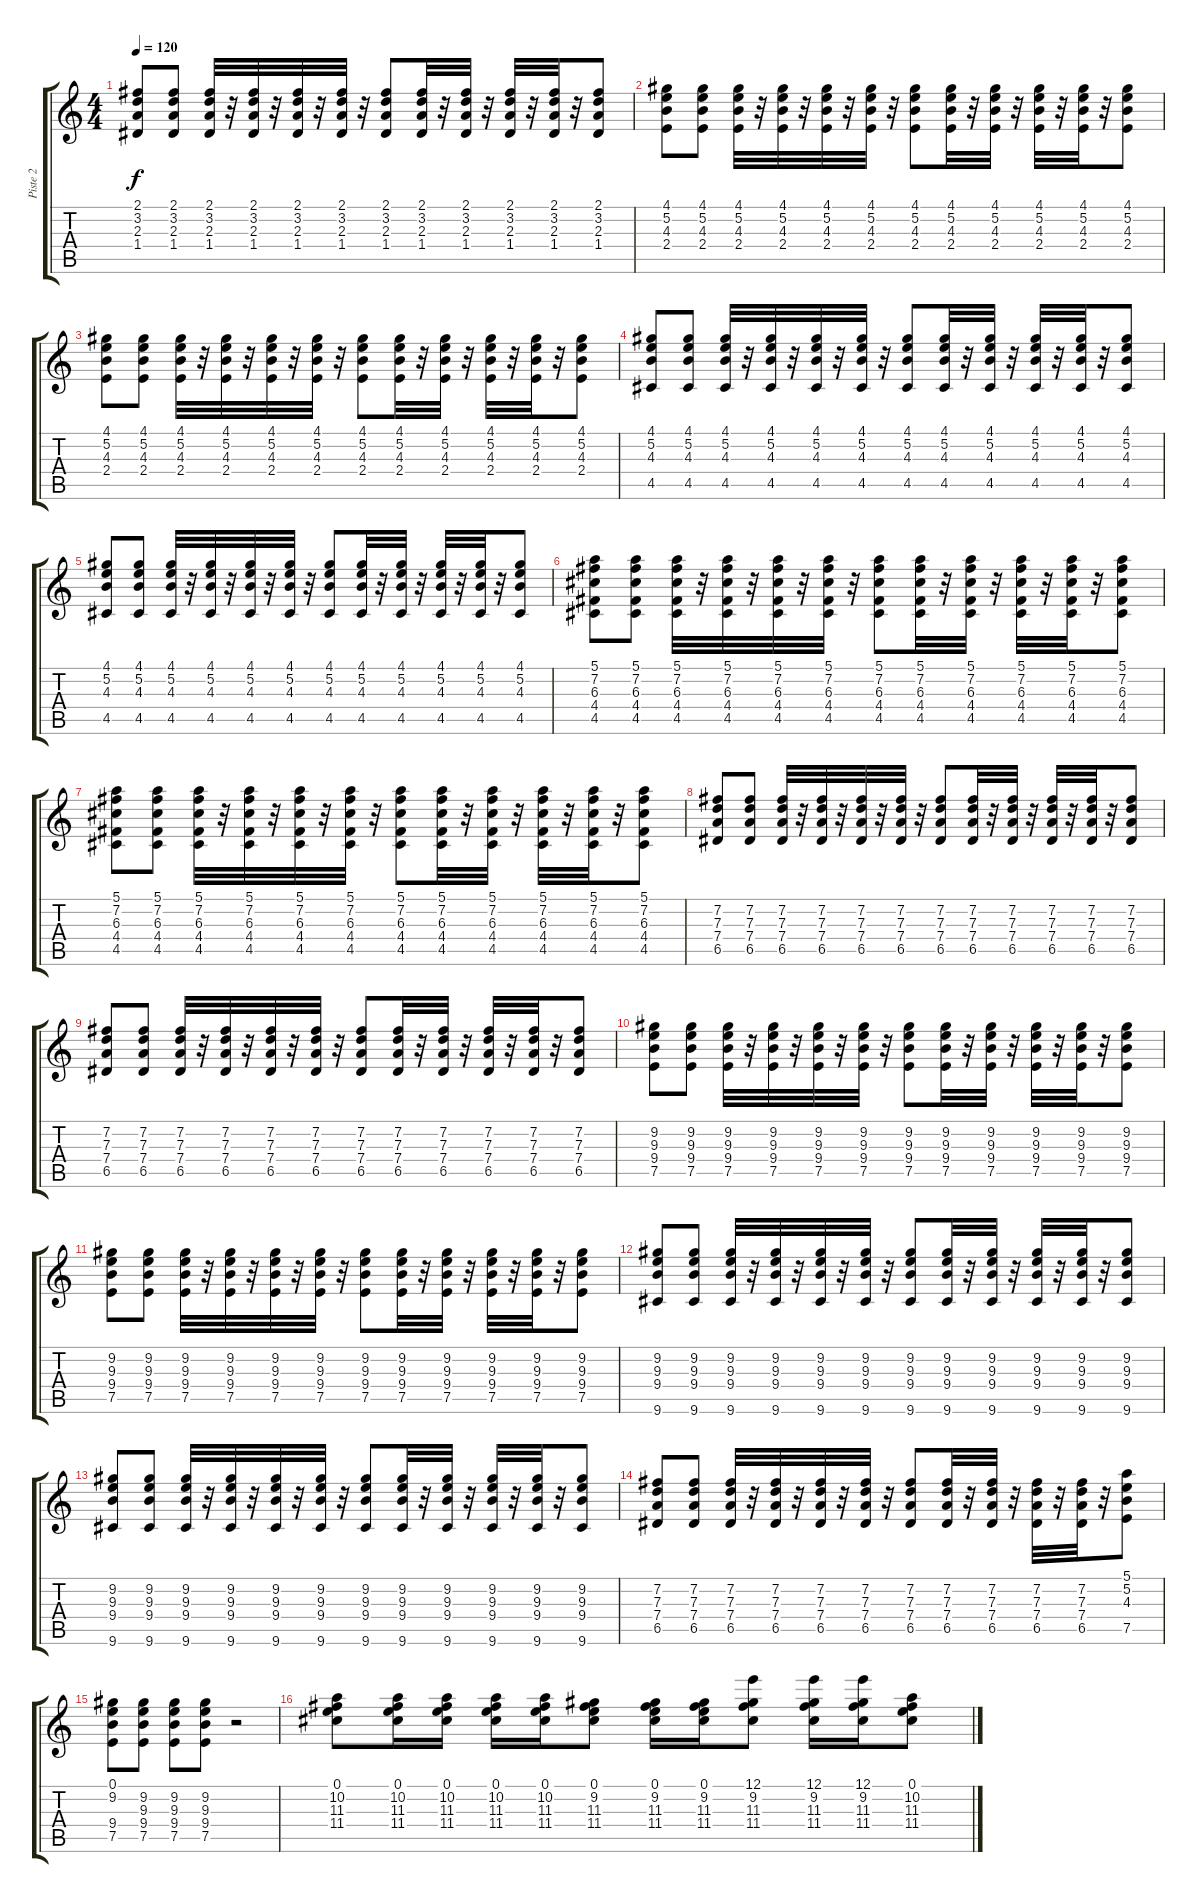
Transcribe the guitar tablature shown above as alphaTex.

\track ("Piste 2" "Piste 2") {mute instrument distortionguitar}
\staff {score tabs}
\tuning (E4 B3 G3 D3 A2 E2) {hide}
\ts (4 4)
\tempo 120
\clef g2
\ks c
(2.1 3.2 2.3 1.4).8{dy f} (2.1 3.2 2.3 1.4).8 (2.1 3.2 2.3 1.4).32 r.32 (2.1 3.2 2.3 1.4).32 r.32 (2.1 3.2 2.3 1.4).32 r.32 (2.1 3.2 2.3 1.4).32 r.32 (2.1 3.2 2.3 1.4).8 (2.1 3.2 2.3 1.4).32 r.32 (2.1 3.2 2.3 1.4).32 r.32 (2.1 3.2 2.3 1.4).32 r.32 (2.1 3.2 2.3 1.4).32 r.32 (2.1 3.2 2.3 1.4).8 |
(4.1 5.2 4.3 2.4).8 (4.1 5.2 4.3 2.4).8 (4.1 5.2 4.3 2.4).32 r.32 (4.1 5.2 4.3 2.4).32 r.32 (4.1 5.2 4.3 2.4).32 r.32 (4.1 5.2 4.3 2.4).32 r.32 (4.1 5.2 4.3 2.4).8 (4.1 5.2 4.3 2.4).32 r.32 (4.1 5.2 4.3 2.4).32 r.32 (4.1 5.2 4.3 2.4).32 r.32 (4.1 5.2 4.3 2.4).32 r.32 (4.1 5.2 4.3 2.4).8 |
(4.1 5.2 4.3 2.4).8 (4.1 5.2 4.3 2.4).8 (4.1 5.2 4.3 2.4).32 r.32 (4.1 5.2 4.3 2.4).32 r.32 (4.1 5.2 4.3 2.4).32 r.32 (4.1 5.2 4.3 2.4).32 r.32 (4.1 5.2 4.3 2.4).8 (4.1 5.2 4.3 2.4).32 r.32 (4.1 5.2 4.3 2.4).32 r.32 (4.1 5.2 4.3 2.4).32 r.32 (4.1 5.2 4.3 2.4).32 r.32 (4.1 5.2 4.3 2.4).8 |
(4.1 5.2 4.3 4.5).8 (4.1 5.2 4.3 4.5).8 (4.1 5.2 4.3 4.5).32 r.32 (4.1 5.2 4.3 4.5).32 r.32 (4.1 5.2 4.3 4.5).32 r.32 (4.1 5.2 4.3 4.5).32 r.32 (4.1 5.2 4.3 4.5).8 (4.1 5.2 4.3 4.5).32 r.32 (4.1 5.2 4.3 4.5).32 r.32 (4.1 5.2 4.3 4.5).32 r.32 (4.1 5.2 4.3 4.5).32 r.32 (4.1 5.2 4.3 4.5).8 |
(4.1 5.2 4.3 4.5).8 (4.1 5.2 4.3 4.5).8 (4.1 5.2 4.3 4.5).32 r.32 (4.1 5.2 4.3 4.5).32 r.32 (4.1 5.2 4.3 4.5).32 r.32 (4.1 5.2 4.3 4.5).32 r.32 (4.1 5.2 4.3 4.5).8 (4.1 5.2 4.3 4.5).32 r.32 (4.1 5.2 4.3 4.5).32 r.32 (4.1 5.2 4.3 4.5).32 r.32 (4.1 5.2 4.3 4.5).32 r.32 (4.1 5.2 4.3 4.5).8 |
(5.1 7.2 6.3 4.4 4.5).8 (5.1 7.2 6.3 4.4 4.5).8 (5.1 7.2 6.3 4.4 4.5).32 r.32 (5.1 7.2 6.3 4.4 4.5).32 r.32 (5.1 7.2 6.3 4.4 4.5).32 r.32 (5.1 7.2 6.3 4.4 4.5).32 r.32 (5.1 7.2 6.3 4.4 4.5).8 (5.1 7.2 6.3 4.4 4.5).32 r.32 (5.1 7.2 6.3 4.4 4.5).32 r.32 (5.1 7.2 6.3 4.4 4.5).32 r.32 (5.1 7.2 6.3 4.4 4.5).32 r.32 (5.1 7.2 6.3 4.4 4.5).8 |
(5.1 7.2 6.3 4.4 4.5).8 (5.1 7.2 6.3 4.4 4.5).8 (5.1 7.2 6.3 4.4 4.5).32 r.32 (5.1 7.2 6.3 4.4 4.5).32 r.32 (5.1 7.2 6.3 4.4 4.5).32 r.32 (5.1 7.2 6.3 4.4 4.5).32 r.32 (5.1 7.2 6.3 4.4 4.5).8 (5.1 7.2 6.3 4.4 4.5).32 r.32 (5.1 7.2 6.3 4.4 4.5).32 r.32 (5.1 7.2 6.3 4.4 4.5).32 r.32 (5.1 7.2 6.3 4.4 4.5).32 r.32 (5.1 7.2 6.3 4.4 4.5).8 |
(7.2 7.3 7.4 6.5).8 (7.2 7.3 7.4 6.5).8 (7.2 7.3 7.4 6.5).32 r.32 (7.2 7.3 7.4 6.5).32 r.32 (7.2 7.3 7.4 6.5).32 r.32 (7.2 7.3 7.4 6.5).32 r.32 (7.2 7.3 7.4 6.5).8 (7.2 7.3 7.4 6.5).32 r.32 (7.2 7.3 7.4 6.5).32 r.32 (7.2 7.3 7.4 6.5).32 r.32 (7.2 7.3 7.4 6.5).32 r.32 (7.2 7.3 7.4 6.5).8 |
(7.2 7.3 7.4 6.5).8 (7.2 7.3 7.4 6.5).8 (7.2 7.3 7.4 6.5).32 r.32 (7.2 7.3 7.4 6.5).32 r.32 (7.2 7.3 7.4 6.5).32 r.32 (7.2 7.3 7.4 6.5).32 r.32 (7.2 7.3 7.4 6.5).8 (7.2 7.3 7.4 6.5).32 r.32 (7.2 7.3 7.4 6.5).32 r.32 (7.2 7.3 7.4 6.5).32 r.32 (7.2 7.3 7.4 6.5).32 r.32 (7.2 7.3 7.4 6.5).8 |
(9.2 9.3 9.4 7.5).8 (9.2 9.3 9.4 7.5).8 (9.2 9.3 9.4 7.5).32 r.32 (9.2 9.3 9.4 7.5).32 r.32 (9.2 9.3 9.4 7.5).32 r.32 (9.2 9.3 9.4 7.5).32 r.32 (9.2 9.3 9.4 7.5).8 (9.2 9.3 9.4 7.5).32 r.32 (9.2 9.3 9.4 7.5).32 r.32 (9.2 9.3 9.4 7.5).32 r.32 (9.2 9.3 9.4 7.5).32 r.32 (9.2 9.3 9.4 7.5).8 |
(9.2 9.3 9.4 7.5).8 (9.2 9.3 9.4 7.5).8 (9.2 9.3 9.4 7.5).32 r.32 (9.2 9.3 9.4 7.5).32 r.32 (9.2 9.3 9.4 7.5).32 r.32 (9.2 9.3 9.4 7.5).32 r.32 (9.2 9.3 9.4 7.5).8 (9.2 9.3 9.4 7.5).32 r.32 (9.2 9.3 9.4 7.5).32 r.32 (9.2 9.3 9.4 7.5).32 r.32 (9.2 9.3 9.4 7.5).32 r.32 (9.2 9.3 9.4 7.5).8 |
(9.2 9.3 9.4 9.6).8 (9.2 9.3 9.4 9.6).8 (9.2 9.3 9.4 9.6).32 r.32 (9.2 9.3 9.4 9.6).32 r.32 (9.2 9.3 9.4 9.6).32 r.32 (9.2 9.3 9.4 9.6).32 r.32 (9.2 9.3 9.4 9.6).8 (9.2 9.3 9.4 9.6).32 r.32 (9.2 9.3 9.4 9.6).32 r.32 (9.2 9.3 9.4 9.6).32 r.32 (9.2 9.3 9.4 9.6).32 r.32 (9.2 9.3 9.4 9.6).8 |
(9.2 9.3 9.4 9.6).8 (9.2 9.3 9.4 9.6).8 (9.2 9.3 9.4 9.6).32 r.32 (9.2 9.3 9.4 9.6).32 r.32 (9.2 9.3 9.4 9.6).32 r.32 (9.2 9.3 9.4 9.6).32 r.32 (9.2 9.3 9.4 9.6).8 (9.2 9.3 9.4 9.6).32 r.32 (9.2 9.3 9.4 9.6).32 r.32 (9.2 9.3 9.4 9.6).32 r.32 (9.2 9.3 9.4 9.6).32 r.32 (9.2 9.3 9.4 9.6).8 |
(7.2 7.3 7.4 6.5).8 (7.2 7.3 7.4 6.5).8 (7.2 7.3 7.4 6.5).32 r.32 (7.2 7.3 7.4 6.5).32 r.32 (7.2 7.3 7.4 6.5).32 r.32 (7.2 7.3 7.4 6.5).32 r.32 (7.2 7.3 7.4 6.5).8 (7.2 7.3 7.4 6.5).32 r.32 (7.2 7.3 7.4 6.5).32 r.32 (7.2 7.3 7.4 6.5).32 r.32 (7.2 7.3 7.4 6.5).32 r.32 (5.1 5.2 4.3 7.5).8 |
(0.1 9.2 9.4 7.5).8 (9.2 9.3 9.4 7.5).8 (9.2 9.3 9.4 7.5).8 (9.2 9.3 9.4 7.5).8 r.2 |
(0.1 10.2 11.3 11.4).8 (0.1 10.2 11.3 11.4).16 (0.1 10.2 11.3 11.4).16 (0.1 10.2 11.3 11.4).16 (0.1 10.2 11.3 11.4).16 (0.1 9.2 11.3 11.4).8 (0.1 9.2 11.3 11.4).16 (0.1 9.2 11.3 11.4).16 (12.1 9.2 11.3 11.4).8 (12.1 9.2 11.3 11.4).16 (12.1 9.2 11.3 11.4).16 (0.1 10.2 11.3 11.4).8
